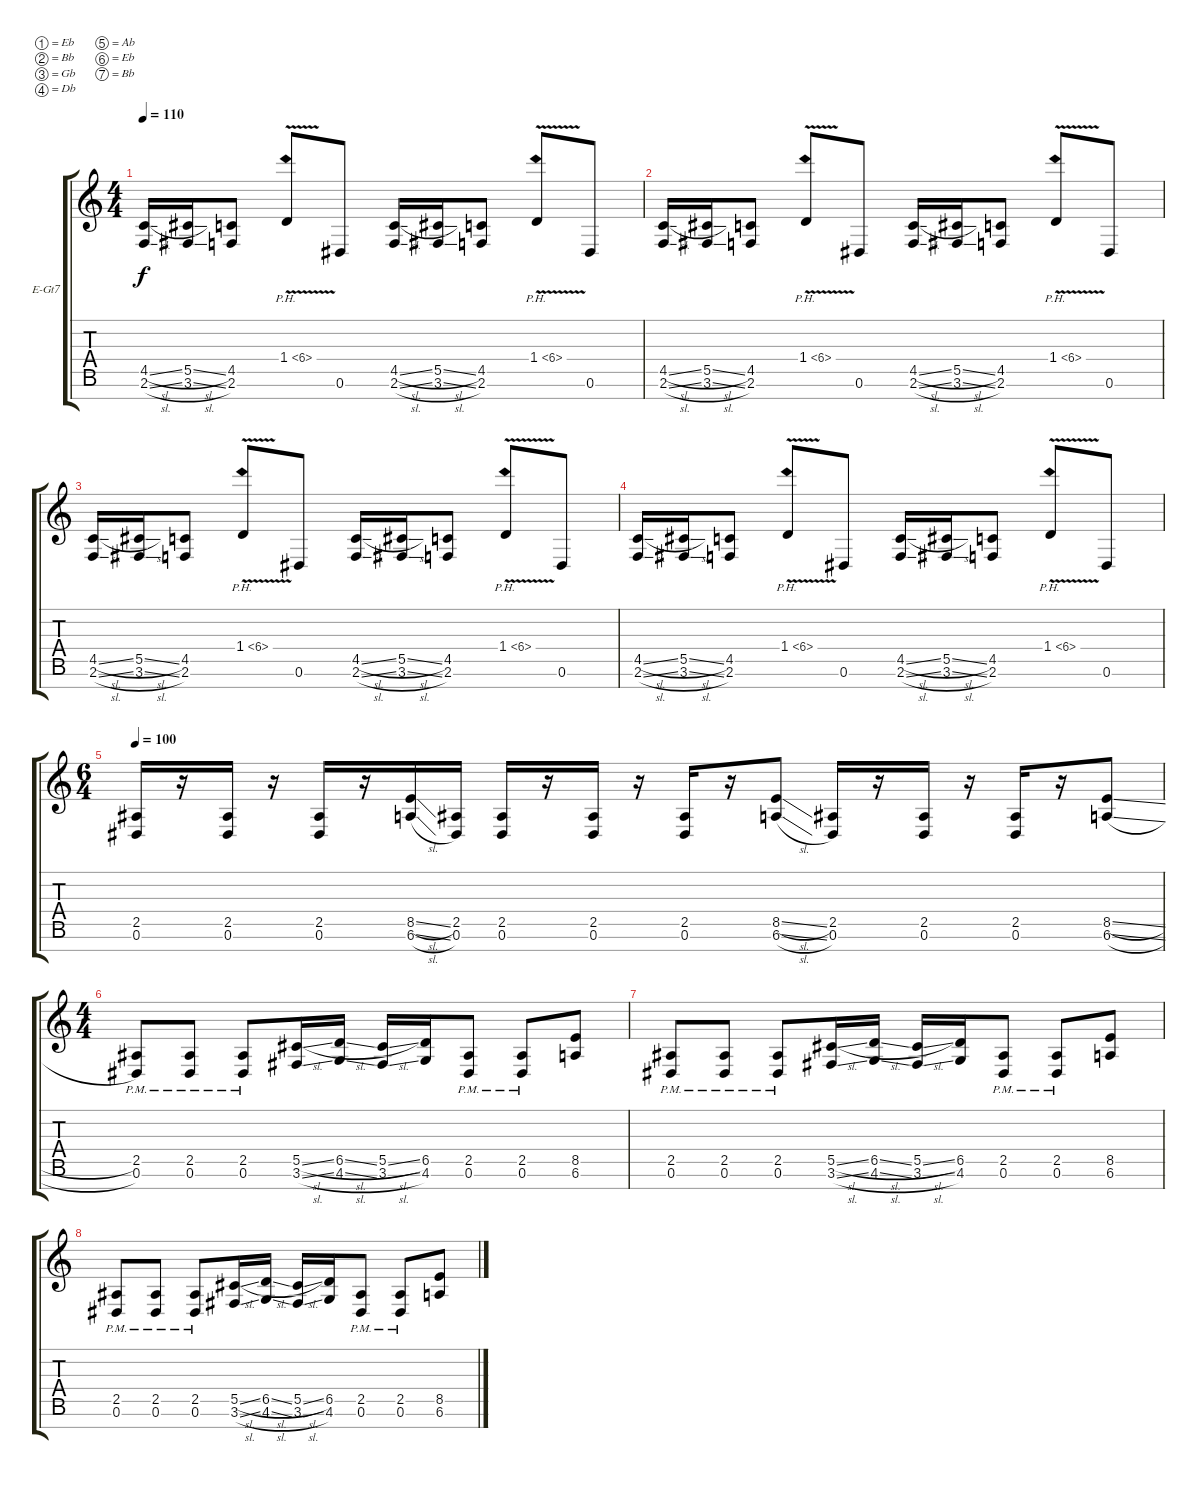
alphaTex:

\bracketExtendMode groupsimilarinstruments
\firstSystemTrackNameOrientation horizontal
\otherSystemsTrackNameOrientation horizontal
\track ("Jack Owen" "E-Gt7") {instrument distortionguitar}
\staff {score tabs}
\tuning (Eb4 Bb3 Gb3 Db3 Ab2 Eb2 Bb1)
\ts (4 4)
\tempo 110
\clef g2
\scale
0.333333
\ks c
(2.6{sl} 4.5{sl}).16{dy f} (3.6{sl} 5.5{sl}).16 (2.6 4.5).8 1.4{ph 5 v}.8 0.6.8 (2.6{sl} 4.5{sl}).16 (3.6{sl} 5.5{sl}).16 (2.6 4.5).8 1.4{ph 5 v}.8 0.6.8 |
\scale
0.333333 (2.6{sl} 4.5{sl}).16 (3.6{sl} 5.5{sl}).16 (2.6 4.5).8 1.4{ph 5 v}.8 0.6.8 (2.6{sl} 4.5{sl}).16 (3.6{sl} 5.5{sl}).16 (2.6 4.5).8 1.4{ph 5 v}.8 0.6.8 |
\scale
0.333333 (2.6{sl} 4.5{sl}).16 (3.6{sl} 5.5{sl}).16 (2.6 4.5).8 1.4{ph 5 v}.8 0.6.8 (2.6{sl} 4.5{sl}).16 (3.6{sl} 5.5{sl}).16 (2.6 4.5).8 1.4{ph 5 v}.8 0.6.8 |
\scale
0.333333 (2.6{sl} 4.5{sl}).16 (3.6{sl} 5.5{sl}).16 (2.6 4.5).8 1.4{ph 5 v}.8 0.6.8 (2.6{sl} 4.5{sl}).16 (3.6{sl} 5.5{sl}).16 (2.6 4.5).8 1.4{ph 5 v}.8 0.6.8 |
\ts (6 4)
\tempo 100
\scale
0.333333 (0.6 2.5).16 r.16 (0.6 2.5).16 r.16 (0.6 2.5).16 r.16 (8.5{sl} 6.6{sl}).16 (0.6 2.5).16 (0.6 2.5).16 r.16 (0.6 2.5).16 r.16 (0.6 2.5).16 r.16 (8.5{sl} 6.6{sl}).8 (0.6 2.5).16 r.16 (0.6 2.5).16 r.16 (0.6 2.5).16 r.16 (8.5{sl} 6.6{sl}).8 |
\ts (4 4)
\scale
0.333333 (0.6{pm} 2.5{pm}).8 (0.6{pm} 2.5{pm}).8 (0.6{pm} 2.5{pm}).8 (3.6{sl} 5.5{sl}).16 (4.6{sl} 6.5{sl}).16 (3.6{sl} 5.5{sl}).16 (4.6 6.5).16 (0.6{pm} 2.5{pm}).8 (0.6{pm} 2.5{pm}).8 (6.6 8.5).8 |
\scale
0.333333 (0.6{pm} 2.5{pm}).8 (0.6{pm} 2.5{pm}).8 (0.6{pm} 2.5{pm}).8 (3.6{sl} 5.5{sl}).16 (4.6{sl} 6.5{sl}).16 (3.6{sl} 5.5{sl}).16 (4.6 6.5).16 (0.6{pm} 2.5{pm}).8 (0.6{pm} 2.5{pm}).8 (6.6 8.5).8 |
\scale
0.333333 (0.6{pm} 2.5{pm}).8 (0.6{pm} 2.5{pm}).8 (0.6{pm} 2.5{pm}).8 (3.6{sl} 5.5{sl}).16 (4.6{sl} 6.5{sl}).16 (3.6{sl} 5.5{sl}).16 (4.6 6.5).16 (0.6{pm} 2.5{pm}).8 (0.6{pm} 2.5{pm}).8 (6.6 8.5).8
